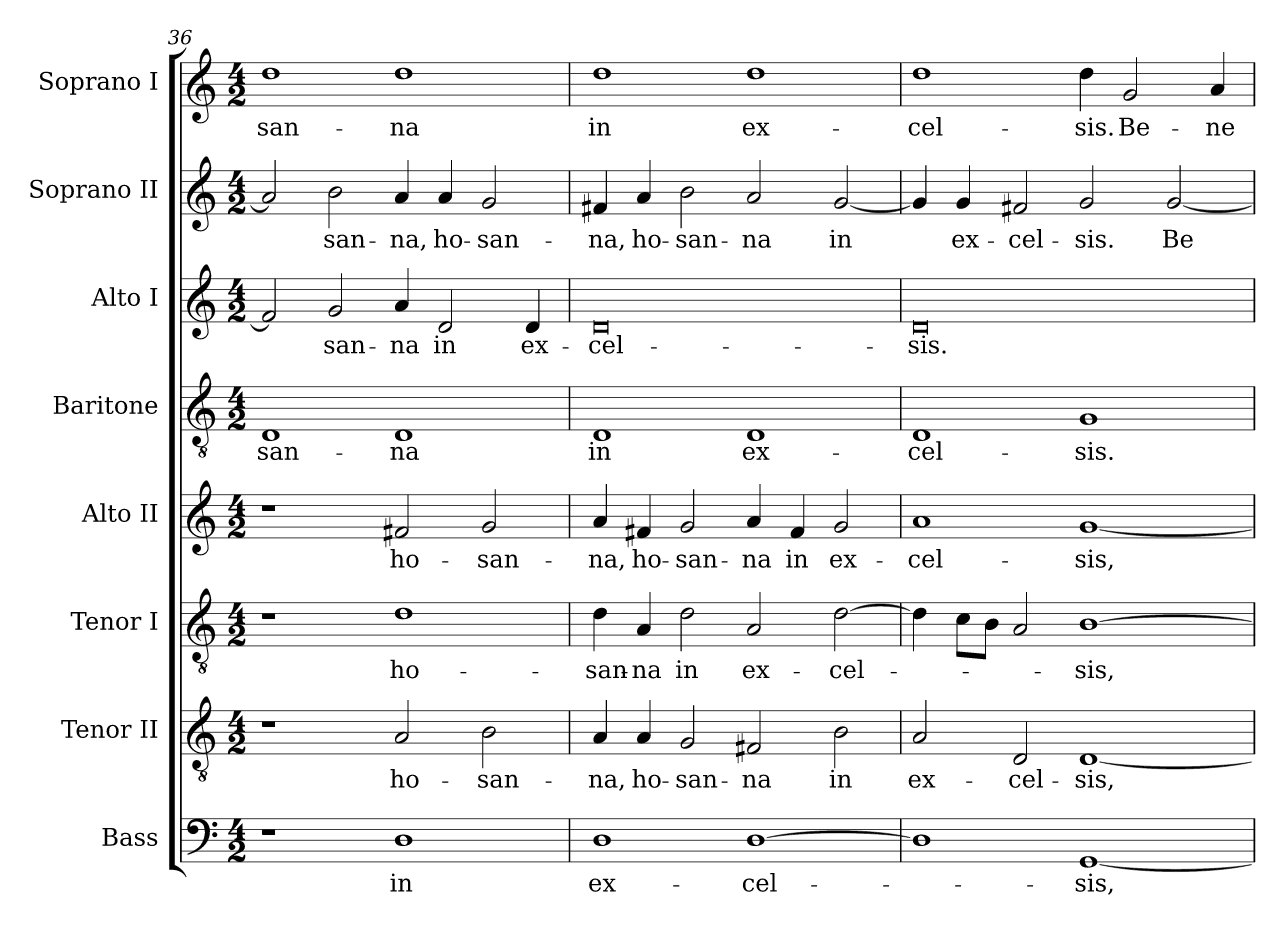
**kern	**text	**kern	**text	**kern	**text	**kern	**text	**kern	**text	**kern	**text	**kern	**text	**kern	**text
*part8	*part8	*part7	*part7	*part6	*part6	*part5	*part5	*part4	*part4	*part3	*part3	*part2	*part2	*part1	*part1
*staff8	*staff8	*staff7	*staff7	*staff6	*staff6	*staff5	*staff5	*staff4	*staff4	*staff3	*staff3	*staff2	*staff2	*staff1	*staff1
*I"Bass	*	*I"Tenor II	*	*I"Tenor I	*	*I"Alto II	*	*I"Baritone	*	*I"Alto I	*	*I"Soprano II	*	*I"Soprano I	*
*clefF4	*	*clefGv2	*	*clefGv2	*	*clefG2	*	*clefGv2	*	*clefG2	*	*clefG2	*	*clefG2	*
*ITrd7c12	*	*ITrd7c12	*	*ITrd7c12	*	*	*	*ITrd7c12	*	*	*	*	*	*	*
*k[]	*	*k[]	*	*k[]	*	*k[]	*	*k[]	*	*k[]	*	*k[]	*	*k[]	*
*C:	*	*C:	*	*C:	*	*C:	*	*C:	*	*C:	*	*C:	*	*C:	*
*M4/2	*	*M4/2	*	*M4/2	*	*M4/2	*	*M4/2	*	*M4/2	*	*M4/2	*	*M4/2	*
=36	=36	=36	=36	=36	=36	=36	=36	=36	=36	=36	=36	=36	=36	=36	=36
!	!	!	!	!	!	!	!	!	!LO:LY:b:color=#000000	!	!	!	!	!	!
!	!	!	!	!	!	!	!	!	!	!	!	!	!	!	!LO:LY:b:color=#000000
1r	.	1r	.	1r	.	1r	.	1DDi	-san-	2f#i/]	.	2ai/]	.	1ddi	-san-
!	!	!	!	!	!	!	!	!	!	!	!LO:LY:b:color=#000000	!	!	!	!
!	!	!	!	!	!	!	!	!	!	!	!	!	!LO:LY:b:color=#000000	!	!
.	.	.	.	.	.	.	.	.	.	2gi/	-san-	2bi\	-san-	.	.
!	!LO:LY:b:color=#000000	!	!	!	!	!	!	!	!	!	!	!	!	!	!
!	!	!	!LO:LY:b:color=#000000	!	!	!	!	!	!	!	!	!	!	!	!
!	!	!	!	!	!LO:LY:b:color=#000000	!	!	!	!	!	!	!	!	!	!
!	!	!	!	!	!	!	!LO:LY:b:color=#000000	!	!	!	!	!	!	!	!
!	!	!	!	!	!	!	!	!	!LO:LY:b:color=#000000	!	!	!	!	!	!
!	!	!	!	!	!	!	!	!	!	!	!LO:LY:b:color=#000000	!	!	!	!
!	!	!	!	!	!	!	!	!	!	!	!	!	!LO:LY:b:color=#000000	!	!
!	!	!	!	!	!	!	!	!	!	!	!	!	!	!	!LO:LY:b:color=#000000
1DDi	in	2AAi/	ho-	1Di	ho-	2f#Xi/	ho-	1DDi	-na	4ai/	-na	4ai/	-na,	1ddi	-na
!	!	!	!	!	!	!	!	!	!	!	!LO:LY:b:color=#000000	!	!	!	!
!	!	!	!	!	!	!	!	!	!	!	!	!	!LO:LY:b:color=#000000	!	!
.	.	.	.	.	.	.	.	.	.	2di/	in	4ai/	ho-	.	.
!	!	!	!LO:LY:b:color=#000000	!	!	!	!	!	!	!	!	!	!	!	!
!	!	!	!	!	!	!	!LO:LY:b:color=#000000	!	!	!	!	!	!	!	!
!	!	!	!	!	!	!	!	!	!	!	!	!	!LO:LY:b:color=#000000	!	!
.	.	2BBi\	-san-	.	.	2gi/	-san-	.	.	.	.	2gi/	-san-	.	.
!	!	!	!	!	!	!	!	!	!	!	!LO:LY:b:color=#000000	!	!	!	!
.	.	.	.	.	.	.	.	.	.	4di/	ex-	.	.	.	.
=37	=37	=37	=37	=37	=37	=37	=37	=37	=37	=37	=37	=37	=37	=37	=37
!	!LO:LY:b:color=#000000	!	!	!	!	!	!	!	!	!	!	!	!	!	!
!	!	!	!LO:LY:b:color=#000000	!	!	!	!	!	!	!	!	!	!	!	!
!	!	!	!	!	!LO:LY:b:color=#000000	!	!	!	!	!	!	!	!	!	!
!	!	!	!	!	!	!	!LO:LY:b:color=#000000	!	!	!	!	!	!	!	!
!	!	!	!	!	!	!	!	!	!LO:LY:b:color=#000000	!	!	!	!	!	!
!	!	!	!	!	!	!	!	!	!	!	!LO:LY:b:color=#000000	!	!	!	!
!	!	!	!	!	!	!	!	!	!	!	!	!	!LO:LY:b:color=#000000	!	!
!	!	!	!	!	!	!	!	!	!	!	!	!	!	!	!LO:LY:b:color=#000000
1DDi	ex-	4AAi/	-na,	4Di\	-san-	4ai/	-na,	1DDi	in	0di	-cel-	4f#Xi/	-na,	1ddi	in
!	!	!	!LO:LY:b:color=#000000	!	!	!	!	!	!	!	!	!	!	!	!
!	!	!	!	!	!LO:LY:b:color=#000000	!	!	!	!	!	!	!	!	!	!
!	!	!	!	!	!	!	!LO:LY:b:color=#000000	!	!	!	!	!	!	!	!
!	!	!	!	!	!	!	!	!	!	!	!	!	!LO:LY:b:color=#000000	!	!
.	.	4AAi/	ho-	4AAi/	-na	4f#Xi/	ho-	.	.	.	.	4ai/	ho-	.	.
!	!	!	!LO:LY:b:color=#000000	!	!	!	!	!	!	!	!	!	!	!	!
!	!	!	!	!	!LO:LY:b:color=#000000	!	!	!	!	!	!	!	!	!	!
!	!	!	!	!	!	!	!LO:LY:b:color=#000000	!	!	!	!	!	!	!	!
!	!	!	!	!	!	!	!	!	!	!	!	!	!LO:LY:b:color=#000000	!	!
.	.	2GGi/	-san-	2Di\	in	2gi/	-san-	.	.	.	.	2bi\	-san-	.	.
!	!LO:LY:b:color=#000000	!	!	!	!	!	!	!	!	!	!	!	!	!	!
!	!	!	!LO:LY:b:color=#000000	!	!	!	!	!	!	!	!	!	!	!	!
!	!	!	!	!	!LO:LY:b:color=#000000	!	!	!	!	!	!	!	!	!	!
!	!	!	!	!	!	!	!LO:LY:b:color=#000000	!	!	!	!	!	!	!	!
!	!	!	!	!	!	!	!	!	!LO:LY:b:color=#000000	!	!	!	!	!	!
!	!	!	!	!	!	!	!	!	!	!	!	!	!LO:LY:b:color=#000000	!	!
!	!	!	!	!	!	!	!	!	!	!	!	!	!	!	!LO:LY:b:color=#000000
[>1DDi	-cel-	2FF#Xi/	-na	2AAi/	ex-	4ai/	-na	1DDi	ex-	.	.	2ai/	-na	1ddi	ex-
!	!	!	!	!	!	!	!LO:LY:b:color=#000000	!	!	!	!	!	!	!	!
.	.	.	.	.	.	4f#i/	in	.	.	.	.	.	.	.	.
!	!	!	!LO:LY:b:color=#000000	!	!	!	!	!	!	!	!	!	!	!	!
!	!	!	!	!	!LO:LY:b:color=#000000	!	!	!	!	!	!	!	!	!	!
!	!	!	!	!	!	!	!LO:LY:b:color=#000000	!	!	!	!	!	!	!	!
!	!	!	!	!	!	!	!	!	!	!	!	!	!LO:LY:b:color=#000000	!	!
.	.	2BBi\	in	[>2Di\	-cel-	2gi/	ex-	.	.	.	.	[<2gi/	in	.	.
=38	=38	=38	=38	=38	=38	=38	=38	=38	=38	=38	=38	=38	=38	=38	=38
!	!	!	!LO:LY:b:color=#000000	!	!	!	!	!	!	!	!	!	!	!	!
!	!	!	!	!	!	!	!LO:LY:b:color=#000000	!	!	!	!	!	!	!	!
!	!	!	!	!	!	!	!	!	!LO:LY:b:color=#000000	!	!	!	!	!	!
!	!	!	!	!	!	!	!	!	!	!	!LO:LY:b:color=#000000	!	!	!	!
!	!	!	!	!	!	!	!	!	!	!	!	!	!	!	!LO:LY:b:color=#000000
1DDi]	.	2AAi/	ex-	4Di\]	.	1ai	-cel-	1DDi	-cel-	0di	-sis.	4gi/]	.	1ddi	-cel-
!	!	!	!	!	!	!	!	!	!	!	!	!	!LO:LY:b:color=#000000	!	!
.	.	.	.	8Ci\L	.	.	.	.	.	.	.	4gi/	ex-	.	.
.	.	.	.	8BBi\J	.	.	.	.	.	.	.	.	.	.	.
!	!	!	!LO:LY:b:color=#000000	!	!	!	!	!	!	!	!	!	!	!	!
!	!	!	!	!	!	!	!	!	!	!	!	!	!LO:LY:b:color=#000000	!	!
.	.	2DDi/	-cel-	2AAi/	.	.	.	.	.	.	.	2f#Xi/	-cel-	.	.
!	!LO:LY:b:color=#000000	!	!	!	!	!	!	!	!	!	!	!	!	!	!
!	!	!	!LO:LY:b:color=#000000	!	!	!	!	!	!	!	!	!	!	!	!
!	!	!	!	!	!LO:LY:b:color=#000000	!	!	!	!	!	!	!	!	!	!
!	!	!	!	!	!	!	!LO:LY:b:color=#000000	!	!	!	!	!	!	!	!
!	!	!	!	!	!	!	!	!	!LO:LY:b:color=#000000	!	!	!	!	!	!
!	!	!	!	!	!	!	!	!	!	!	!	!	!LO:LY:b:color=#000000	!	!
!	!	!	!	!	!	!	!	!	!	!	!	!	!	!	!LO:LY:b:color=#000000
[<1GGGi	-sis,	[<1DDi	-sis,	[>1BBi	-sis,	[<1gi	-sis,	1GGi	-sis.	.	.	2gi/	-sis.	4ddi\	-sis.
!	!	!	!	!	!	!	!	!	!	!	!	!	!	!	!LO:LY:b:color=#000000
.	.	.	.	.	.	.	.	.	.	.	.	.	.	2gi/	Be-
!	!	!	!	!	!	!	!	!	!	!	!	!	!LO:LY:b:color=#000000	!	!
.	.	.	.	.	.	.	.	.	.	.	.	[<2gi/	Be-	.	.
!	!	!	!	!	!	!	!	!	!	!	!	!	!	!	!LO:LY:b:color=#000000
.	.	.	.	.	.	.	.	.	.	.	.	.	.	4ai/	-ne
=	=	=	=	=	=	=	=	=	=	=	=	=	=	=	=
*-	*-	*-	*-	*-	*-	*-	*-	*-	*-	*-	*-	*-	*-	*-	*-
